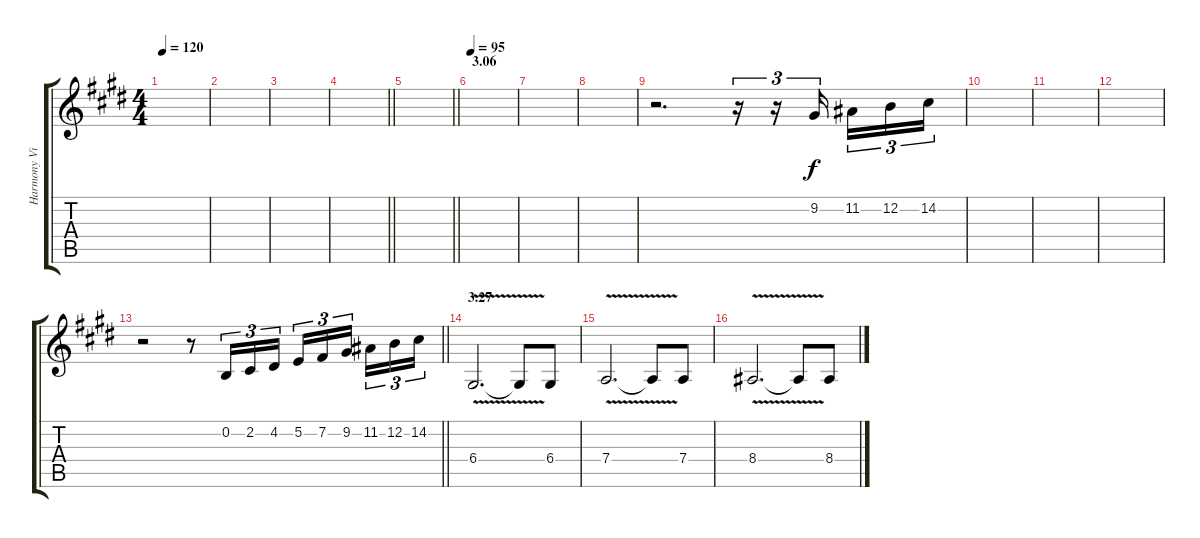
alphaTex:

\track ("Harmony Violin" "Harmony Vi") {instrument violin}
\staff {score tabs}
\tuning (E4 B3 G3 D3 A2 E2) {hide}
\ts (4 4)
\tempo 120
\clef g2
\ks c#minor
|
|
|
\barLineRight lightlight
|
\barLineRight lightlight
|
\section ("" "3.06")
\tempo 95
|
|
|
r.2{d} r.16{tu (3 2)} r.16{tu (3 2)} 9.2.16{tu (3 2) beam splitsecondary} 11.2.16{tu (3 2)} 12.2.16{tu (3 2)} 14.2.16{tu (3 2)} |
|
|
|
\barLineRight lightlight
r.2 r.8 0.2.16{tu (3 2)} 2.2.16{tu (3 2)} 4.2.16{tu (3 2)} 5.2.16{tu (3 2)} 7.2.16{tu (3 2)} 9.2.16{tu (3 2) beam splitsecondary} 11.2.16{tu (3 2)} 12.2.16{tu (3 2)} 14.2.16{tu (3 2)} |
\section ("" "3.27")
6.4{v}.2{d} 6.4{t}.8 6.4.8 |
7.4{v}.2{d} 7.4{t}.8 7.4.8 |
8.4{v}.2{d} 8.4{t}.8 8.4.8
